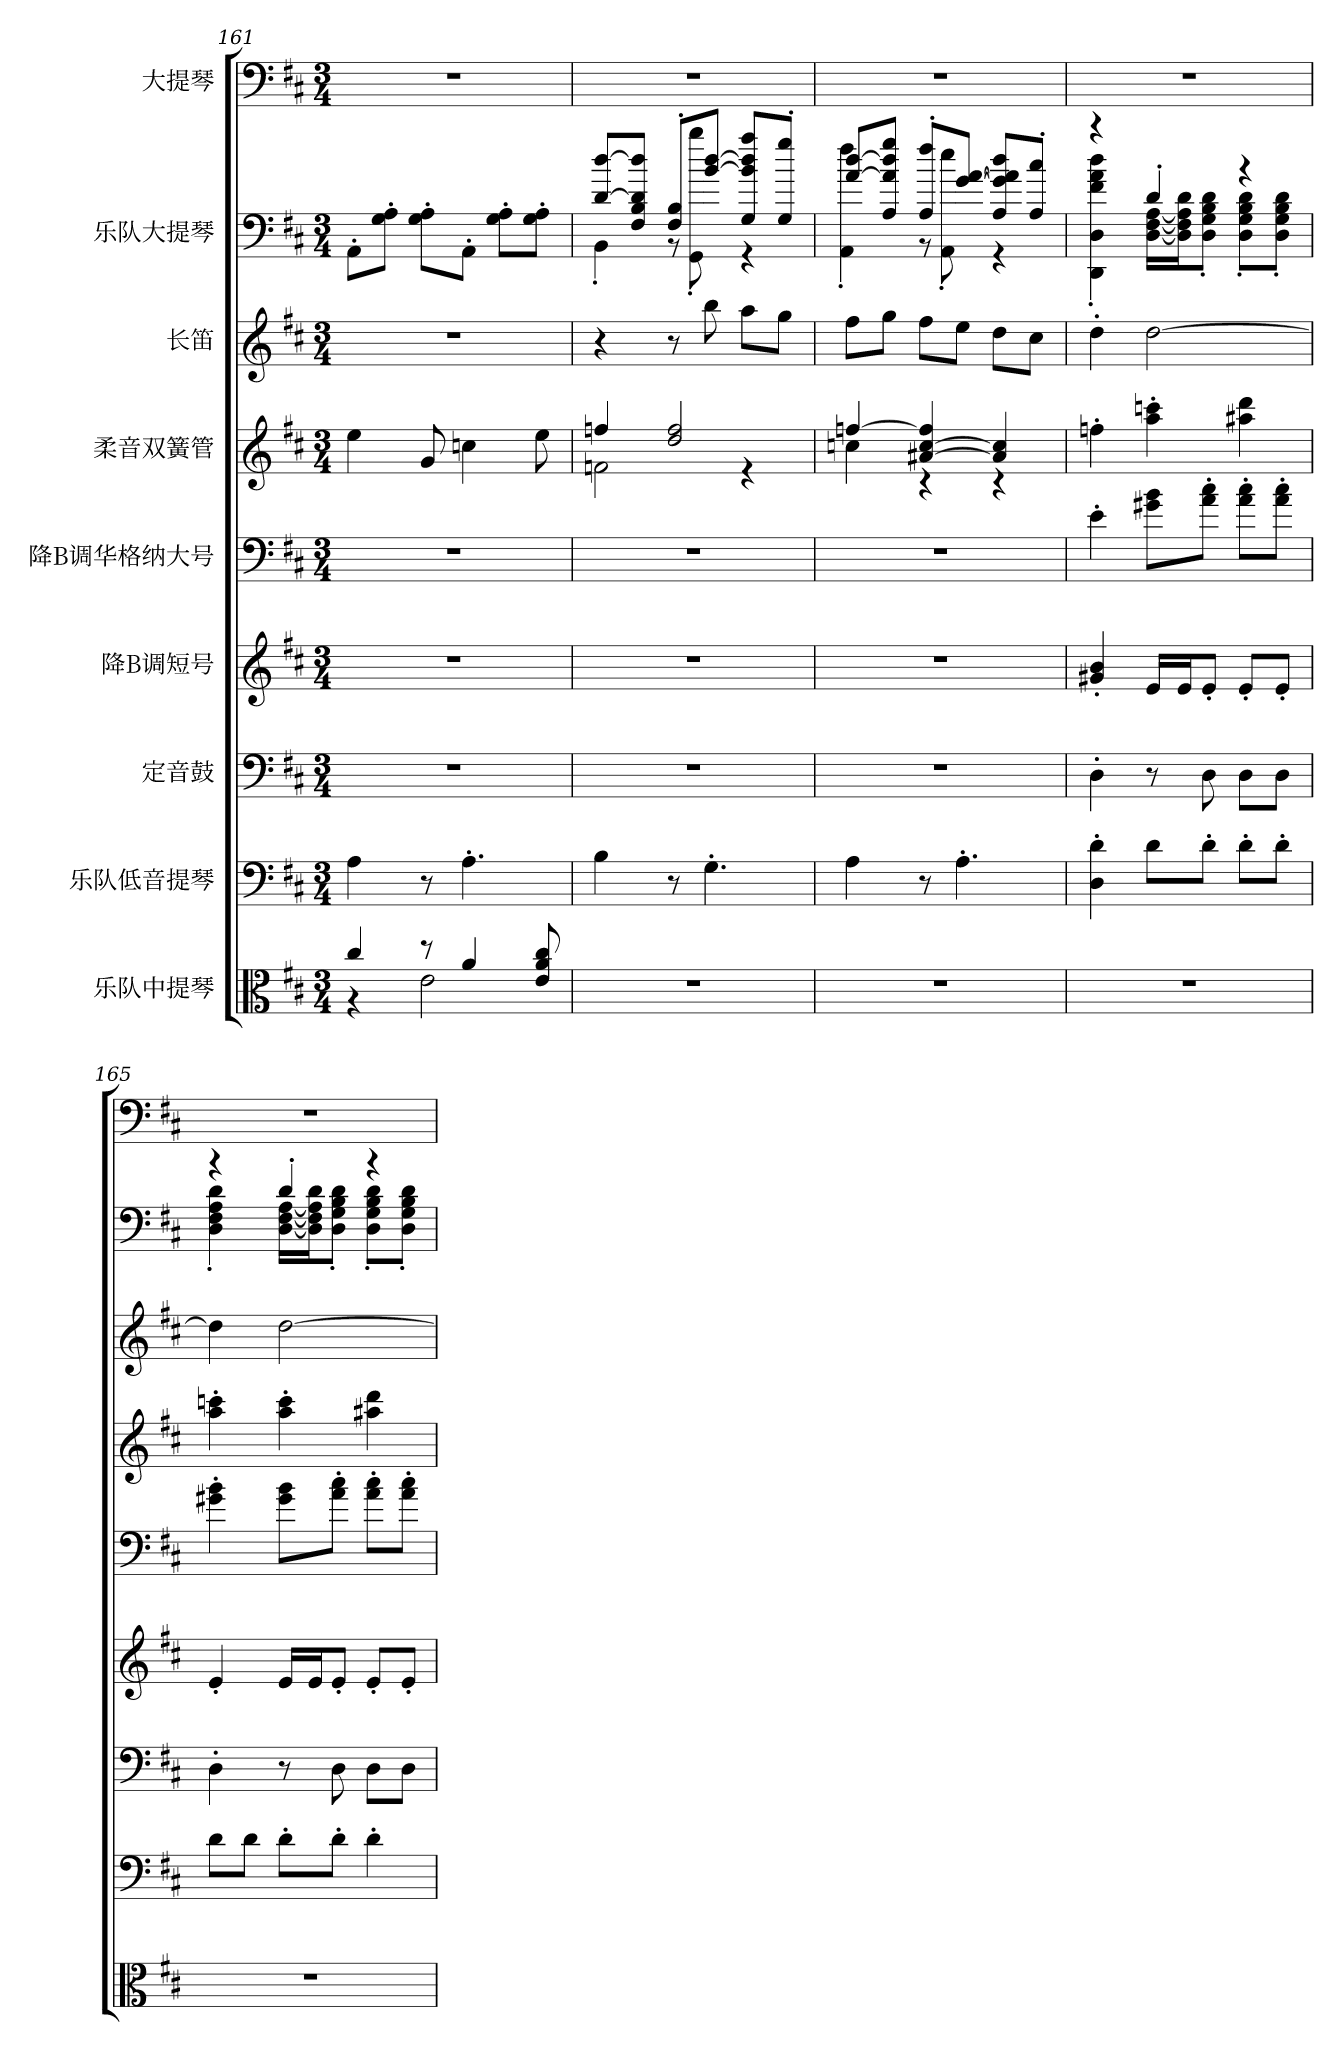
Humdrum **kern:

**kern	**kern	**kern	**kern	**kern	**kern	**kern	**kern	**kern
*part9	*part8	*part7	*part6	*part5	*part4	*part3	*part2	*part1
*staff9	*staff8	*staff7	*staff6	*staff5	*staff4	*staff3	*staff2	*staff1
*I"乐队中提琴	*I"乐队低音提琴	*I"定音鼓	*I"降B调短号	*I"降B调华格纳大号	*I"柔音双簧管	*I"长笛	*I"乐队大提琴	*I"大提琴
!!LO:PB:g=z
*clefC3	*clefF4	*clefF4	*clefG2	*clefF4	*clefG2	*clefG2	*clefF4	*clefF4
*	*ITrd7c12	*	*ITrd1c2	*ITrd1c2	*ITrd2c3	*	*	*
*k[f#c#]	*k[f#c#]	*k[f#c#]	*k[]	*k[]	*k[f#c#g#d#a#]	*k[f#c#]	*k[f#c#]	*k[f#c#]
*M3/4	*M3/4	*M3/4	*M3/4	*M3/4	*M3/4	*M3/4	*M3/4	*M3/4
=161	=161	=161	=161	=161	=161	=161	=161	=161
*^	*	*	*	*	*	*	*	*
4cc#/	4r	4AA\	2.r	2.r	2.r	4cc#\	2.r	8AA'\L	2.r
.	.	.	.	.	.	.	.	8G\' 8A\'J	.
8r	2e\	8r	.	.	.	8e/	.	8G\' 8A\'L	.
4a/	.	4.AA'\	.	.	.	4an\	.	8AA'\J	.
.	.	.	.	.	.	.	.	8G\' 8A\'L	.
8e/ 8a/ 8cc#/	.	.	.	.	.	8cc#\	.	8G\' 8A\'J	.
*v	*v	*	*	*	*	*	*	*	*
=162	=162	=162	=162	=162	=162	=162	=162	=162
*	*	*	*	*	*^	*	*^	*
2.r	4BB\	2.r	2.r	2.r	4ddn/	2dn\	4r	[8d/ [8dd/L	4BB'\	2.r
.	.	.	.	.	.	.	.	8F#/ 8B/ 8d/] 8dd/]J	.	.
.	8r	.	.	.	2b/ 2dd/	.	8r	8F#/' 8B/'L	8r	.
.	4.GG'\	.	.	.	.	.	8bb\	[8b/ [8dd/J	8GG\' 8bb\'	.
.	.	.	.	.	.	4r	8aa\L	8G/ 8b/] 8dd/] 8aa/L	4r	.
.	.	.	.	.	.	.	8gg\J	8G/' 8gg/'J	.	.
=163	=163	=163	=163	=163	=163	=163	=163	=163	=163	=163
2.r	4AA\	2.r	2.r	2.r	[4ddn/	4an\	8ff#\L	[8a/ [8dd/L	4AA\' 4ff#\'	2.r
.	.	.	.	.	.	.	8gg\J	8A/ 8a/] 8dd/] 8gg/J	.	.
.	8r	.	.	.	[4f##X/ [4a/ 4dd/]	4r	8ff#\L	8A/' 8ff#/'L	8r	.
.	4.AA'\	.	.	.	.	.	8ee\J	[8g/ [8a/J	8AA\' 8ee\'	.
.	.	.	.	.	4f##/] 4a/]	4r	8dd\L	8A/ 8g/] 8a/] 8dd/L	4r	.
.	.	.	.	.	.	.	8cc#\J	8A/' 8cc#/'J	.	.
*	*	*	*	*	*v	*v	*	*	*	*
!!LO:PB:g=z
=164	=164	=164	=164	=164	=164	=164	=164	=164	=164
2.r	4DD\' 4D\'	4D'\	4f#X/' 4a/'	4d'\	4ddn'\	4dd'\	4r	4DD\' 4D\' 4f#\' 4a\' 4dd\'	2.r
.	8D\L	8r	16d/LL	8f#X\ 8a\L	4ff#\' 4aan\'	[2dd\	4d'/	[16D\ [16F#\ [16A\LL	.
.	.	.	16d/J	.	.	.	.	16D\] 16F#\] 16A\] 16d\J	.
.	8D'\J	8D\	8d'/J	8g\' 8b\'J	.	.	.	8D\' 8G\' 8B\' 8d\'J	.
.	8D'\L	8D\L	8d'/L	8g\' 8b\'L	4ff##X\ 4bb\	.	4r	8D\' 8G\' 8B\' 8d\'L	.
.	8D'\J	8D\J	8d'/J	8g\' 8b\'J	.	.	.	8D\' 8G\' 8B\' 8d\'J	.
=165	=165	=165	=165	=165	=165	=165	=165	=165	=165
2.r	8D\L	4D'\	4d'/	4f#X\' 4a\'	4ff#\' 4aan\'	4dd\]	4r	4D\' 4F#\' 4A\' 4d\'	2.r
.	8D\J	.	.	.	.	.	.	.	.
.	8D'\L	8r	16d/LL	8f#\ 8a\L	4ff#\' 4aa\'	[2dd\	4d'/	[16D\ [16F#\ [16A\LL	.
.	.	.	16d/J	.	.	.	.	16D\] 16F#\] 16A\] 16d\J	.
.	8D'\J	8D\	8d'/J	8g\' 8b\'J	.	.	.	8D\' 8G\' 8B\' 8d\'J	.
.	4D'\	8D\L	8d'/L	8g\' 8b\'L	4ff##X\ 4bb\	.	4r	8D\' 8G\' 8B\' 8d\'L	.
.	.	8D\J	8d'/J	8g\' 8b\'J	.	.	.	8D\' 8G\' 8B\' 8d\'J	.
*	*	*	*	*	*	*	*v	*v	*
=	=	=	=	=	=	=	=	=
*-	*-	*-	*-	*-	*-	*-	*-	*-
